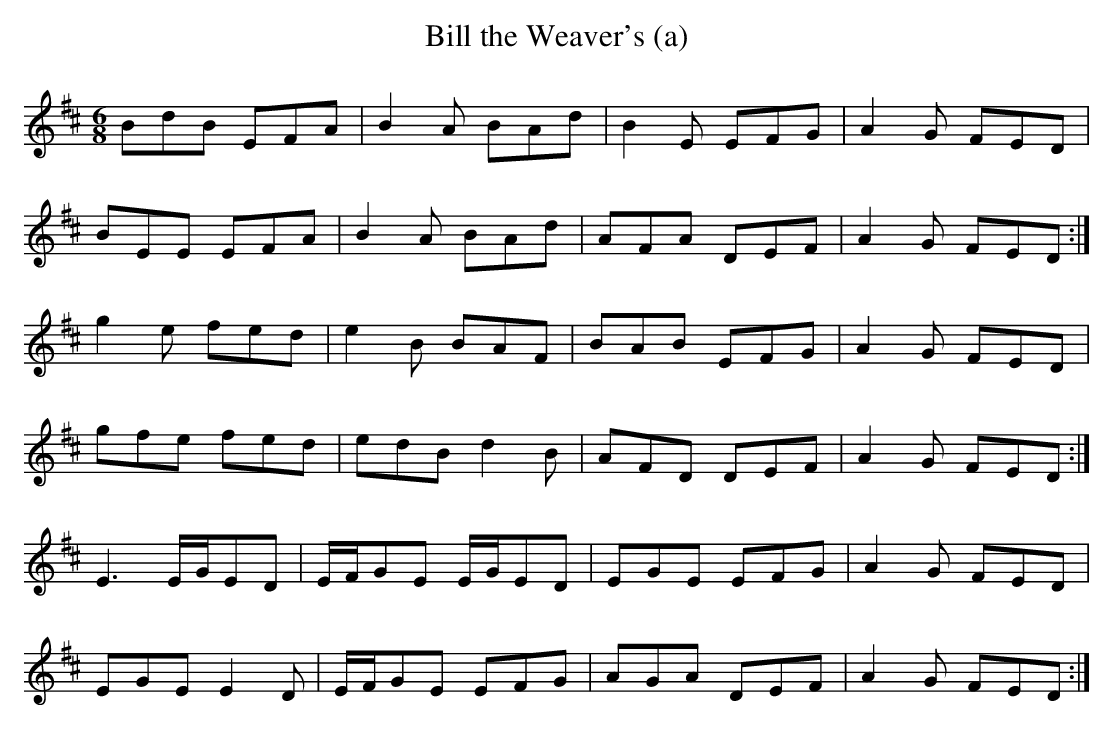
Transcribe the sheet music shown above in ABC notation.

X:1
T: Bill the Weaver's (a)
L: 1/8
M: 6/8
K: Edor
BdB EFA|B2A BAd|B2E EFG|A2G FED|
BEE EFA|B2A BAd|AFA DEF|A2G FED :|
g2e fed|e2B BAF|BAB EFG|A2G FED|
gfe fed|edB d2B|AFD DEF|A2G FED :|
E3 E/G/ED|E/F/GE E/G/ED|EGE EFG|A2G FED|
EGE E2D|E/F/GE EFG|AGA DEF|A2G FED :|
